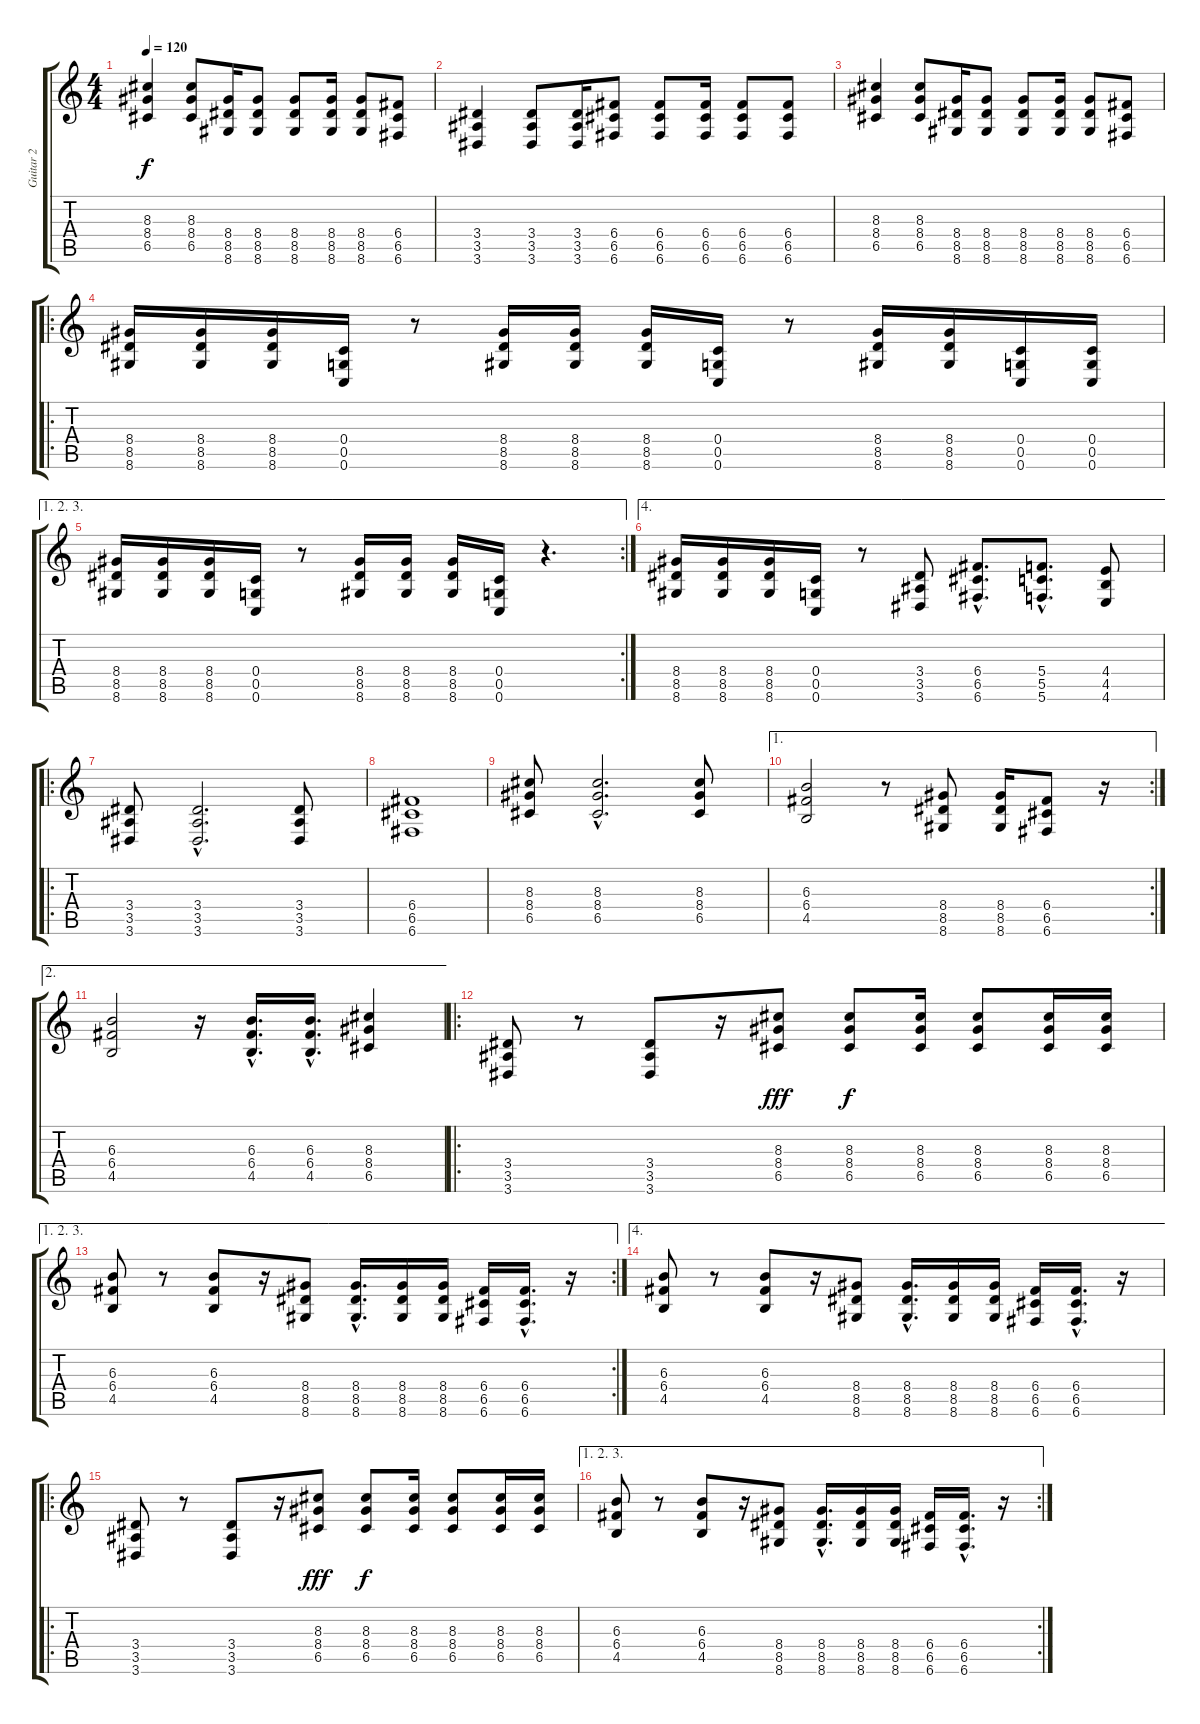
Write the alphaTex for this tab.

\track ("Guitar 2" "Guitar 2") {instrument overdrivenguitar}
\staff {score tabs}
\tuning (D4 A3 F3 C3 G2 C2) {hide}
\ts (4 4)
\tempo 120
\clef g2
\ks c
(8.3 8.4 6.5).4{dy f} (8.3 8.4 6.5).8 (8.4 8.5 8.6).16 (8.4 8.5 8.6).8 (8.4 8.5 8.6).8 (8.4 8.5 8.6).16 (8.4 8.5 8.6).8 (6.4 6.5 6.6).8 |
(3.4 3.5 3.6).4 (3.4 3.5 3.6).8 (3.4 3.5 3.6).16 (6.4 6.5 6.6).8 (6.4 6.5 6.6).8 (6.4 6.5 6.6).16 (6.4 6.5 6.6).8 (6.4 6.5 6.6).8 |
(8.3 8.4 6.5).4 (8.3 8.4 6.5).8 (8.4 8.5 8.6).16 (8.4 8.5 8.6).8 (8.4 8.5 8.6).8 (8.4 8.5 8.6).16 (8.4 8.5 8.6).8 (6.4 6.5 6.6).8 |
\ro
(8.4 8.5 8.6).16{volume 12 instrument overdrivenguitar} (8.4 8.5 8.6).16 (8.4 8.5 8.6).16 (0.4 0.5 0.6).16 r.8 (8.4 8.5 8.6).16 (8.4 8.5 8.6).16 (8.4 8.5 8.6).16 (0.4 0.5 0.6).16 r.8 (8.4 8.5 8.6).16 (8.4 8.5 8.6).16 (0.4 0.5 0.6).16 (0.4 0.5 0.6).16 |
\ae (1 2 3)
\rc 2
(8.4 8.5 8.6).16 (8.4 8.5 8.6).16 (8.4 8.5 8.6).16 (0.4 0.5 0.6).16 r.8 (8.4 8.5 8.6).16 (8.4 8.5 8.6).16 (8.4 8.5 8.6).16 (0.4 0.5 0.6).16 r.4{d} |
\ae 4
(8.4 8.5 8.6).16 (8.4 8.5 8.6).16 (8.4 8.5 8.6).16 (0.4 0.5 0.6).16 r.8 (3.4 3.5 3.6).8{instrument distortionguitar} (6.4{hac} 6.5{hac} 6.6{hac}).8{d} (5.4{hac} 5.5{hac} 5.6{hac}).8{d} (4.4 4.5 4.6).8 |
\ro
(3.4 3.5 3.6).8 (3.4{hac} 3.5{hac} 3.6{hac}).2{d} (3.4 3.5 3.6).8 |
(6.4 6.5 6.6).1 |
(8.3 8.4 6.5).8 (8.3{hac} 8.4{hac} 6.5{hac}).2{d} (8.3 8.4 6.5).8 |
\ae 1
\rc 2
(6.3 6.4 4.5).2 r.8 (8.4 8.5 8.6).8 (8.4 8.5 8.6).16 (6.4 6.5 6.6).8 r.16 |
\ae 2
(6.3 6.4 4.5).2 r.16 (6.3{hac} 6.4{hac} 4.5{hac}).16{d} (6.3{hac} 6.4{hac} 4.5{hac}).16{d} (8.3 8.4 6.5).4 |
\ro
(3.4 3.5 3.6).8 r.8 (3.4 3.5 3.6).8 r.16 (8.3 8.4 6.5).8{dy fff} (8.3 8.4 6.5).8{dy f} (8.3 8.4 6.5).16 (8.3 8.4 6.5).8 (8.3 8.4 6.5).16 (8.3 8.4 6.5).16 |
\ae (1 2 3)
\rc 2
(6.3 6.4 4.5).8 r.8 (6.3 6.4 4.5).8 r.16 (8.4 8.5 8.6).8 (8.4{hac} 8.5{hac} 8.6{hac}).16{d} (8.4 8.5 8.6).16 (8.4 8.5 8.6).16 (6.4 6.5 6.6).16 (6.4{hac} 6.5{hac} 6.6{hac}).16{d} r.16 |
\ae 4
(6.3 6.4 4.5).8 r.8 (6.3 6.4 4.5).8 r.16 (8.4 8.5 8.6).8 (8.4{hac} 8.5{hac} 8.6{hac}).16{d} (8.4 8.5 8.6).16 (8.4 8.5 8.6).16 (6.4 6.5 6.6).16 (6.4{hac} 6.5{hac} 6.6{hac}).16{d} r.16 |
\ro
(3.4 3.5 3.6).8 r.8 (3.4 3.5 3.6).8 r.16 (8.3 8.4 6.5).8{dy fff} (8.3 8.4 6.5).8{dy f} (8.3 8.4 6.5).16 (8.3 8.4 6.5).8 (8.3 8.4 6.5).16 (8.3 8.4 6.5).16 |
\ae (1 2 3)
\rc 2
(6.3 6.4 4.5).8 r.8 (6.3 6.4 4.5).8 r.16 (8.4 8.5 8.6).8 (8.4{hac} 8.5{hac} 8.6{hac}).16{d} (8.4 8.5 8.6).16 (8.4 8.5 8.6).16 (6.4 6.5 6.6).16 (6.4{hac} 6.5{hac} 6.6{hac}).16{d} r.16
